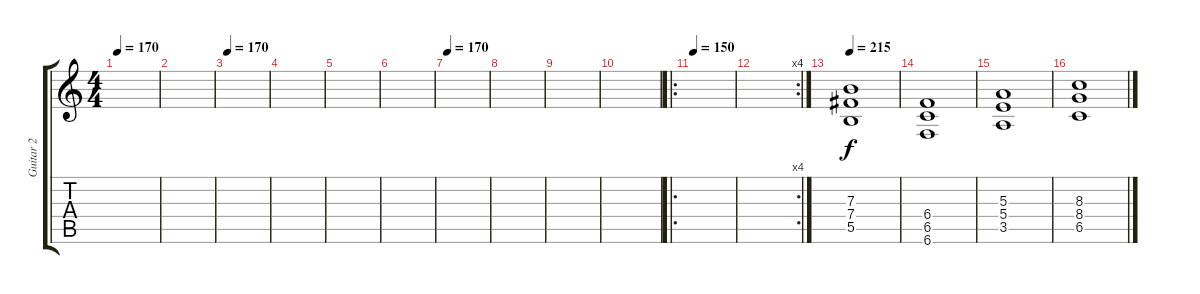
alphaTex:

\track ("Guitar 2" "Guitar 2") {instrument overdrivenguitar}
\staff {score tabs}
\tuning (Db4 Ab3 E3 B2 Gb2 B1) {hide}
\ts (4 4)
\tempo 170
\clef g2
\ks c
|
|
\tempo 170
|
|
|
|
\tempo 170
|
|
|
|
\ro
\tempo 150
|
\rc 4
|
\tempo 215
(7.3 7.4 5.5).1 |
(6.4 6.5 6.6).1 |
(5.3 5.4 3.5).1 |
(8.3 8.4 6.5).1
